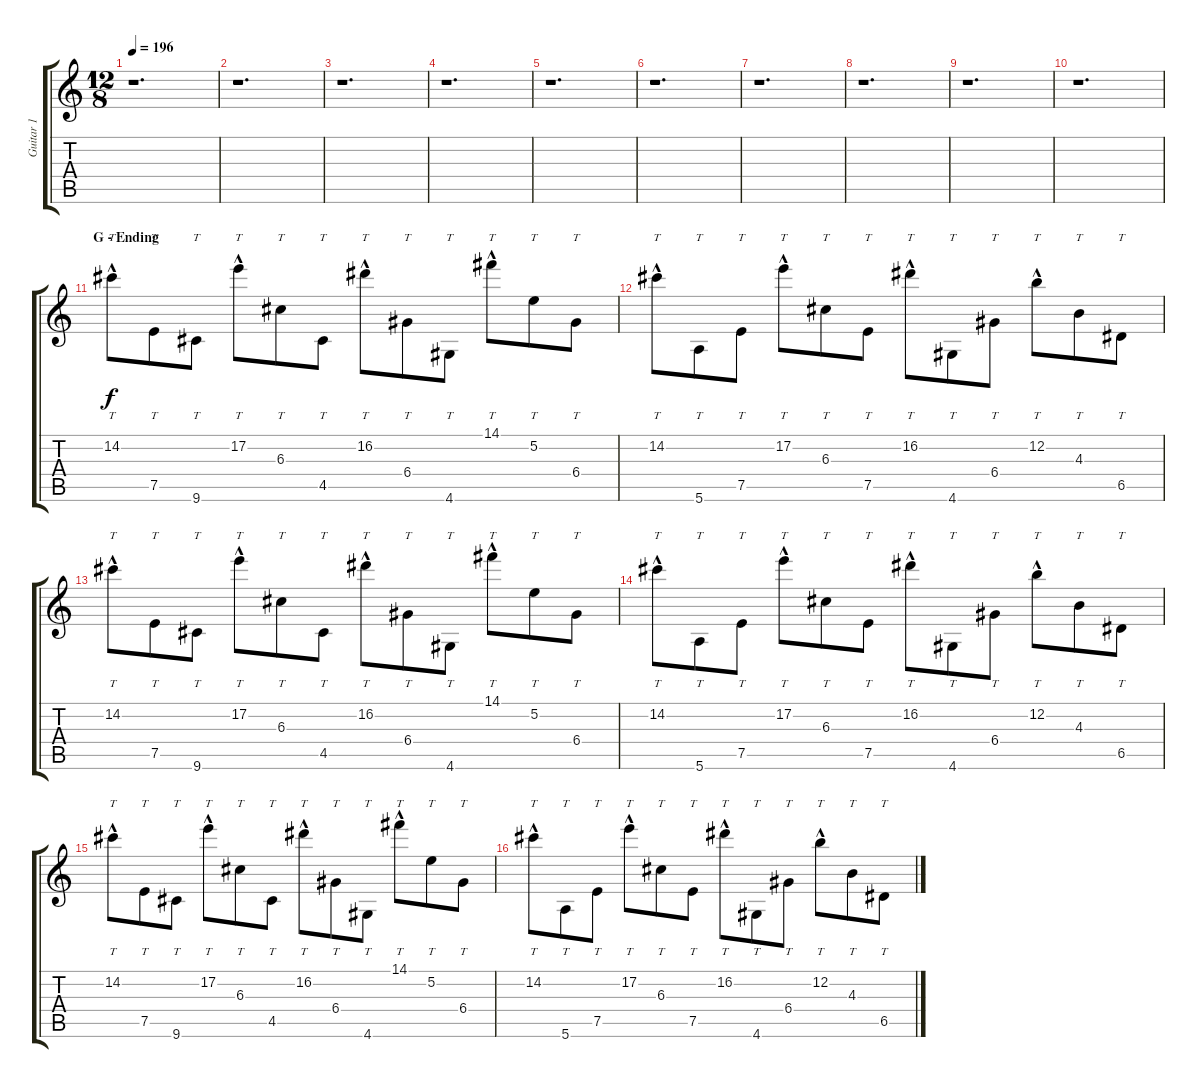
\track ("Guitar 1" "Guitar 1") {instrument distortionguitar}
\staff {score tabs}
\tuning (E4 B3 G3 D3 A2 E2) {hide}
\ts (12 8)
\tempo 196
\clef g2
\ks c
r.1{d dy f} |
r.1{d} |
r.1{d} |
r.1{d} |
r.1{d} |
r.1{d} |
r.1{d} |
r.1{d} |
r.1{d} |
r.1{d} |
\section ("" "G - Ending")
14.2{hac}.8{tt balance 3 instrument electricguitarjazz} 7.5.8{tt} 9.6.8{tt} 17.2{hac}.8{tt} 6.3.8{tt} 4.5.8{tt} 16.2{hac}.8{tt} 6.4.8{tt} 4.6.8{tt} 14.1{hac}.8{tt} 5.2.8{tt} 6.4.8{tt} |
14.2{hac}.8{tt} 5.6.8{tt} 7.5.8{tt} 17.2{hac}.8{tt} 6.3.8{tt} 7.5.8{tt} 16.2{hac}.8{tt} 4.6.8{tt} 6.4.8{tt} 12.2{hac}.8{tt} 4.3.8{tt} 6.5.8{tt} |
14.2{hac}.8{tt} 7.5.8{tt} 9.6.8{tt} 17.2{hac}.8{tt} 6.3.8{tt} 4.5.8{tt} 16.2{hac}.8{tt} 6.4.8{tt} 4.6.8{tt} 14.1{hac}.8{tt} 5.2.8{tt} 6.4.8{tt} |
14.2{hac}.8{tt} 5.6.8{tt} 7.5.8{tt} 17.2{hac}.8{tt} 6.3.8{tt} 7.5.8{tt} 16.2{hac}.8{tt} 4.6.8{tt} 6.4.8{tt} 12.2{hac}.8{tt} 4.3.8{tt} 6.5.8{tt} |
14.2{hac}.8{tt balance 3 instrument electricguitarjazz} 7.5.8{tt} 9.6.8{tt} 17.2{hac}.8{tt} 6.3.8{tt} 4.5.8{tt} 16.2{hac}.8{tt} 6.4.8{tt} 4.6.8{tt} 14.1{hac}.8{tt} 5.2.8{tt} 6.4.8{tt} |
14.2{hac}.8{tt} 5.6.8{tt} 7.5.8{tt} 17.2{hac}.8{tt} 6.3.8{tt} 7.5.8{tt} 16.2{hac}.8{tt} 4.6.8{tt} 6.4.8{tt} 12.2{hac}.8{tt} 4.3.8{tt} 6.5.8{tt}
